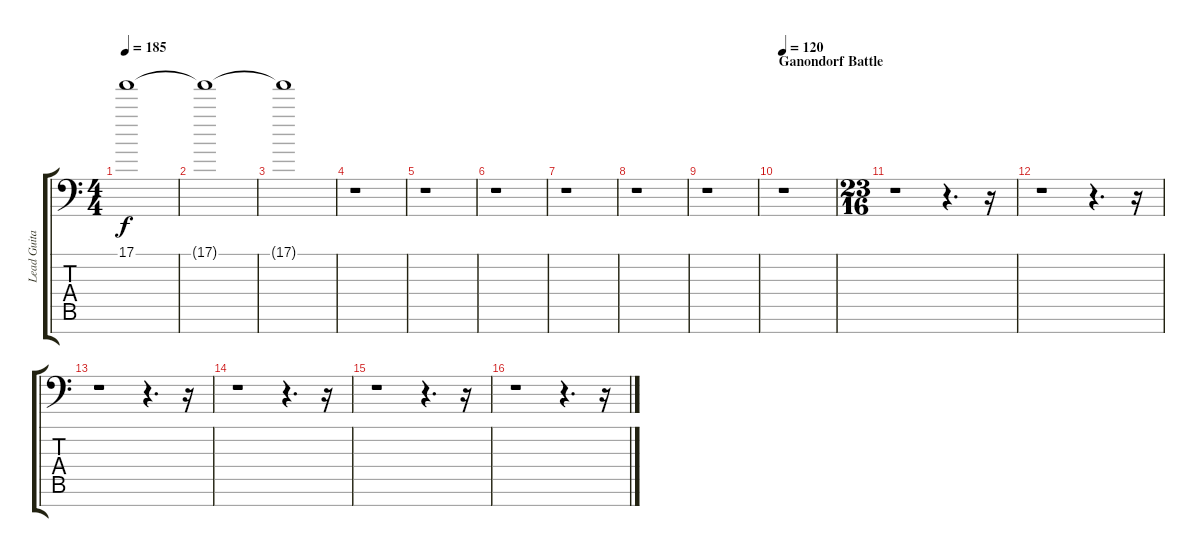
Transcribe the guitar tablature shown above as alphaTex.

\track ("Lead Guitar" "Lead Guita") {instrument distortionguitar}
\staff {score tabs}
\tuning (E4 B3 G3 D3 A2 E2 A1) {hide}
\ts (4 4)
\tempo 185
\clef f4
\ks c
17.1{t}.1{dy f} |
17.1{t}.1 |
17.1{t}.1 |
r.1 |
r.1 |
r.1 |
r.1 |
r.1 |
r.1 |
\section ("" "Ganondorf Battle")
\tempo 120
r.1 |
\ts (23 16)
r.1 r.4{d} r.16 |
r.1 r.4{d} r.16 |
r.1 r.4{d} r.16 |
r.1 r.4{d} r.16 |
r.1 r.4{d} r.16 |
r.1 r.4{d} r.16
